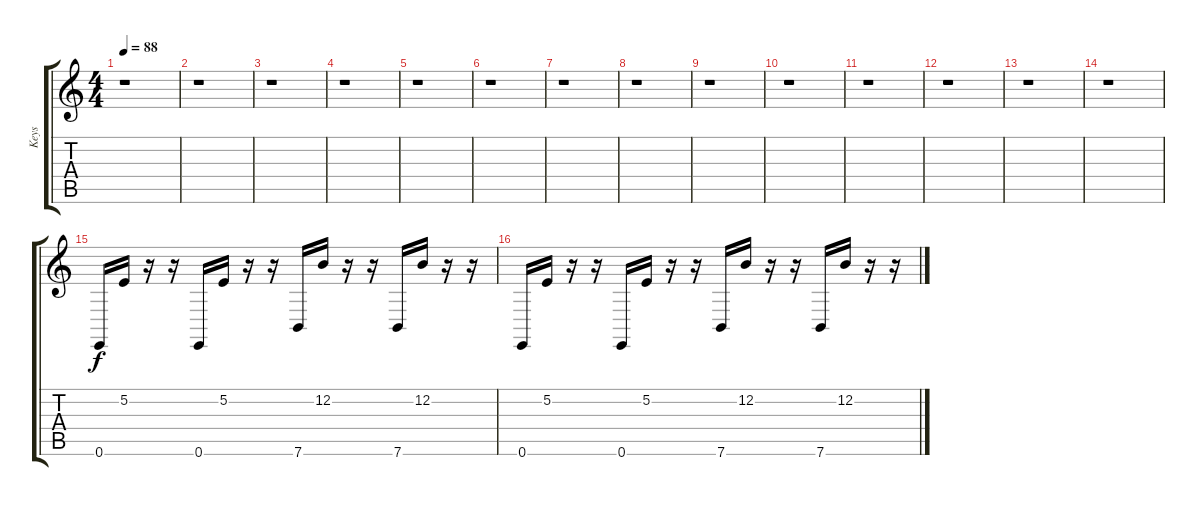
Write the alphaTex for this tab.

\track ("Keys" "Keys") {instrument acousticgrandpiano}
\staff {score tabs}
\tuning (E4 B3 G3 D3 A2 E2) {hide}
\ts (4 4)
\tempo 88
\clef g2
\ks c
r.1{dy f} |
r.1 |
r.1 |
r.1 |
r.1 |
r.1 |
r.1 |
r.1 |
r.1 |
r.1 |
r.1 |
r.1 |
r.1 |
r.1{volume 0} |
0.6.16{volume 13} 5.2.16 r.16 r.16 0.6.16 5.2.16 r.16 r.16 7.6.16 12.2.16 r.16 r.16 7.6.16 12.2.16 r.16 r.16 |
0.6.16 5.2.16 r.16 r.16 0.6.16 5.2.16 r.16 r.16 7.6.16 12.2.16 r.16 r.16 7.6.16 12.2.16 r.16 r.16
